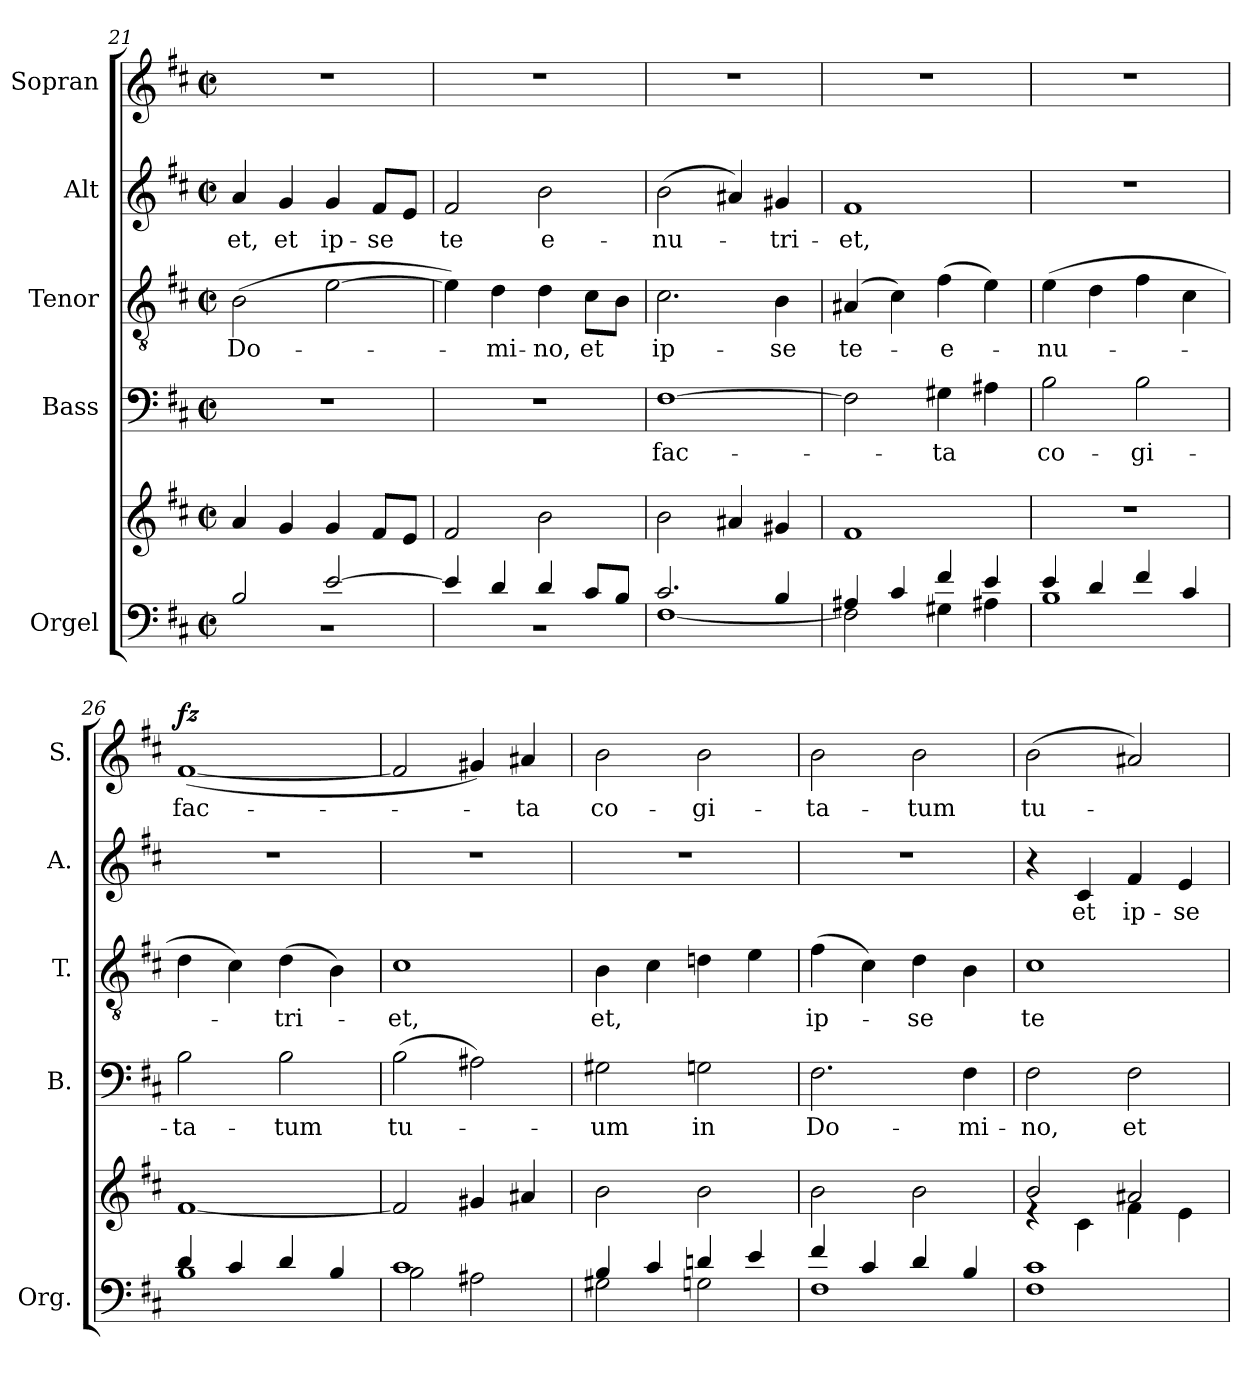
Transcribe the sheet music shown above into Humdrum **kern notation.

**kern	**kern	**kern	**text	**kern	**text	**kern	**text	**kern	**text	**dynam
*part5	*part5	*part4	*part4	*part3	*part3	*part2	*part2	*part1	*part1	*part1
*staff6	*staff5	*staff4	*staff4	*staff3	*staff3	*staff2	*staff2	*staff1	*staff1	*staff1
*I"Orgel	*	*I"Bass	*	*I"Tenor	*	*I"Alt	*	*I"Sopran	*	*
*I'Org.	*	*I'B.	*	*I'T.	*	*I'A.	*	*I'S.	*	*
*clefF4	*clefG2	*clefF4	*	*clefGv2	*	*clefG2	*	*clefG2	*	*
*k[f#c#]	*k[f#c#]	*k[f#c#]	*	*k[f#c#]	*	*k[f#c#]	*	*k[f#c#]	*	*
*D:	*D:	*D:	*	*D:	*	*D:	*	*D:	*	*
*M2/2	*M2/2	*M2/2	*	*M2/2	*	*M2/2	*	*M2/2	*	*
*met(c|)	*met(c|)	*met(c|)	*	*met(c|)	*	*met(c|)	*	*met(c|)	*	*
=21	=21	=21	=21	=21	=21	=21	=21	=21	=21	=21
*^	*	*	*	*	*	*	*	*	*	*
!	!	!	!	!	!	!LO:LY:b	!	!LO:LY:b	!	!	!
2B/	1r	4a/	1r	.	(>2B\	Do-	4a/	et,	1r	.	.
!	!	!	!	!	!	!	!	!LO:LY:b	!	!	!
.	.	4g/	.	.	.	.	4g/	et	.	.	.
!	!	!	!	!	!	!	!	!LO:LY:b	!	!	!
[>2e/	.	4g/	.	.	[2e\	.	4g/	ip-	.	.	.
!	!	!	!	!	!	!	!	!LO:LY:b	!	!	!
.	.	8f#/L	.	.	.	.	8f#/L	-se	.	.	.
.	.	8e/J	.	.	.	.	8e/J	.	.	.	.
!!LO:LB:g=z
=22	=22	=22	=22	=22	=22	=22	=22	=22	=22	=22	=22
!	!	!	!	!	!	!	!	!LO:LY:b	!	!	!
4e/]	1r	2f#/	1r	.	4e\])	.	2f#/	te	1r	.	.
!	!	!	!	!	!	!LO:LY:b	!	!	!	!	!
4d/	.	.	.	.	4d\	-mi-	.	.	.	.	.
!	!	!	!	!	!	!LO:LY:b	!	!LO:LY:b	!	!	!
4d/	.	2b\	.	.	4d\	-no,	2b\	e-	.	.	.
!	!	!	!	!	!	!LO:LY:b	!	!	!	!	!
8c#/L	.	.	.	.	8c#\L	et	.	.	.	.	.
8B/J	.	.	.	.	8B\J	.	.	.	.	.	.
=23	=23	=23	=23	=23	=23	=23	=23	=23	=23	=23	=23
!	!	!	!	!LO:LY:b	!	!LO:LY:b	!	!LO:LY:b	!	!	!
2.c#/	[<1F#	2b\	[1F#	fac-	2.c#\	ip-	(>2b\	-nu-	1r	.	.
.	.	4a#X/	.	.	.	.	4a#X/)	.	.	.	.
!	!	!	!	!	!	!LO:LY:b	!	!LO:LY:b	!	!	!
4B/	.	4g#X/	.	.	4B\	-se	4g#X/	-tri-	.	.	.
=24	=24	=24	=24	=24	=24	=24	=24	=24	=24	=24	=24
!	!	!	!	!	!	!LO:LY:b	!	!LO:LY:b	!	!	!
4A#X/	2F#\]	1f#	2F#\]	.	(4A#X/	te-	1f#	-et,	1r	.	.
4c#/	.	.	.	.	4c#\)	.	.	.	.	.	.
!	!	!	!	!LO:LY:b	!	!LO:LY:b	!	!	!	!	!
4f#/	4G#X\	.	4G#X\	-ta	(>4f#\	-e-	.	.	.	.	.
4e/	4A#X\	.	4A#X\	.	4e\)	.	.	.	.	.	.
=25	=25	=25	=25	=25	=25	=25	=25	=25	=25	=25	=25
!	!	!	!	!LO:LY:b	!	!LO:LY:b	!	!	!	!	!
4e/	1B	1r	2B\	co-	(>4e\	-nu-	1r	.	1r	.	.
4d/	.	.	.	.	4d\	.	.	.	.	.	.
!	!	!	!	!LO:LY:b	!	!	!	!	!	!	!
4f#/	.	.	2B\	-gi-	4f#\	.	.	.	.	.	.
4c#/	.	.	.	.	4c#\	.	.	.	.	.	.
=26	=26	=26	=26	=26	=26	=26	=26	=26	=26	=26	=26
!	!	!	!	!LO:LY:b	!	!	!	!	!	!LO:LY:b	!LO:DY:a
4d/	1B	[1f#	2B\	-ta-	4d\	.	1r	.	(<[1f#	fac-	fz
4c#/	.	.	.	.	4c#\)	.	.	.	.	.	.
!	!	!	!	!LO:LY:b	!	!LO:LY:b	!	!	!	!	!
4d/	.	.	2B\	-tum	(>4d\	-tri-	.	.	.	.	.
4B/	.	.	.	.	4B\)	.	.	.	.	.	.
=27	=27	=27	=27	=27	=27	=27	=27	=27	=27	=27	=27
!	!	!	!	!LO:LY:b	!	!LO:LY:b	!	!	!	!	!
1c#	2B\	2f#/]	(>2B\	tu-	1c#	-et,	1r	.	2f#/]	.	.
.	2A#X\	4g#X/	2A#X\)	.	.	.	.	.	4g#X/)	.	.
!	!	!	!	!	!	!	!	!	!	!LO:LY:b	!
.	.	4a#X/	.	.	.	.	.	.	4a#X/	-ta	.
=28	=28	=28	=28	=28	=28	=28	=28	=28	=28	=28	=28
!	!	!	!	!LO:LY:b	!	!LO:LY:b	!	!	!	!LO:LY:b	!
4B/	2G#X\	2b\	2G#X\	-um	4B\	et,	1r	.	2b\	co-	.
4c#/	.	.	.	.	4c#\	.	.	.	.	.	.
!	!	!	!	!LO:LY:b	!	!	!	!	!	!LO:LY:b	!
4dn/	2Gn\	2b\	2Gn\	in	4dn\	.	.	.	2b\	-gi-	.
4e/	.	.	.	.	4e\	.	.	.	.	.	.
!!LO:PB:g=z
=29	=29	=29	=29	=29	=29	=29	=29	=29	=29	=29	=29
!	!	!	!	!LO:LY:b	!	!LO:LY:b	!	!	!	!LO:LY:b	!
4f#/	1F#	2b\	2.F#\	Do-	(>4f#\	ip-	1r	.	2b\	-ta-	.
4c#/	.	.	.	.	4c#\)	.	.	.	.	.	.
!	!	!	!	!	!	!LO:LY:b	!	!	!	!LO:LY:b	!
4d/	.	2b\	.	.	4d\	-se	.	.	2b\	-tum	.
!	!	!	!	!LO:LY:b	!	!	!	!	!	!	!
4B/	.	.	4F#\	-mi-	4B\	.	.	.	.	.	.
=30	=30	=30	=30	=30	=30	=30	=30	=30	=30	=30	=30
*	*	*^	*	*	*	*	*	*	*	*	*
!	!	!	!	!	!LO:LY:b	!	!LO:LY:b	!	!	!	!LO:LY:b	!
1c#	1F#	2b/	4rd	2F#\	-no,	1c#	te	4r	.	(>2b\	tu-	.
!	!	!	!	!	!	!	!	!	!LO:LY:b	!	!	!
.	.	.	4c#\	.	.	.	.	4c#/	et	.	.	.
!	!	!	!	!	!LO:LY:b	!	!	!	!LO:LY:b	!	!	!
.	.	2a#X/	4f#\	2F#\	et	.	.	4f#/	ip-	2a#X/)	.	.
!	!	!	!	!	!	!	!	!	!LO:LY:b	!	!	!
.	.	.	4e\	.	.	.	.	4e/	-se	.	.	.
*v	*v	*	*	*	*	*	*	*	*	*	*	*
*	*v	*v	*	*	*	*	*	*	*	*	*
=	=	=	=	=	=	=	=	=	=	=
*-	*-	*-	*-	*-	*-	*-	*-	*-	*-	*-
